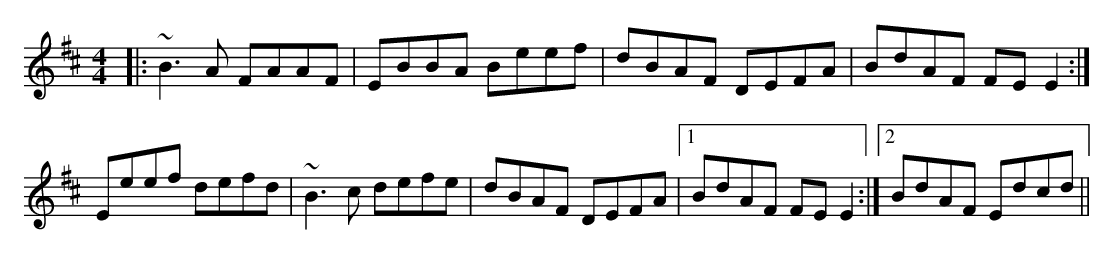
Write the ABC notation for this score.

X:1
M:4/4
K:Edor
|:~B3A FAAF|EBBA Beef|dBAF DEFA|BdAF FEE2:|
Eeef defd|~B3c defe|dBAF DEFA|1 BdAF FEE2:|2 BdAF Edcd||
